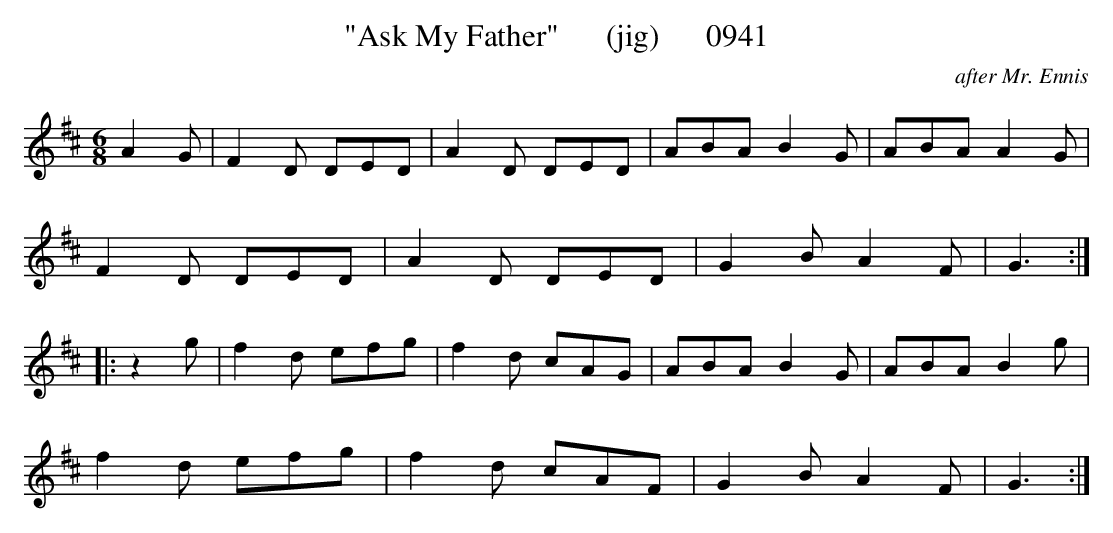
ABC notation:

X:1
T:"Ask My Father"      (jig)      0941
C:after Mr. Ennis
BRENNAN July 2003 (HTTP://WWW.SOSYOURMOM.COM)
M:6/8
L:1/8
K:D
A2G|F2D DED|A2D DED|ABA B2G|ABA A2G|
F2D DED|A2D DED|G2B A2F|G3:|
|:z2g|f2d efg|f2d cAG|ABA B2G|ABA B2g|
f2d efg|f2d cAF|G2B A2F|G3:|
